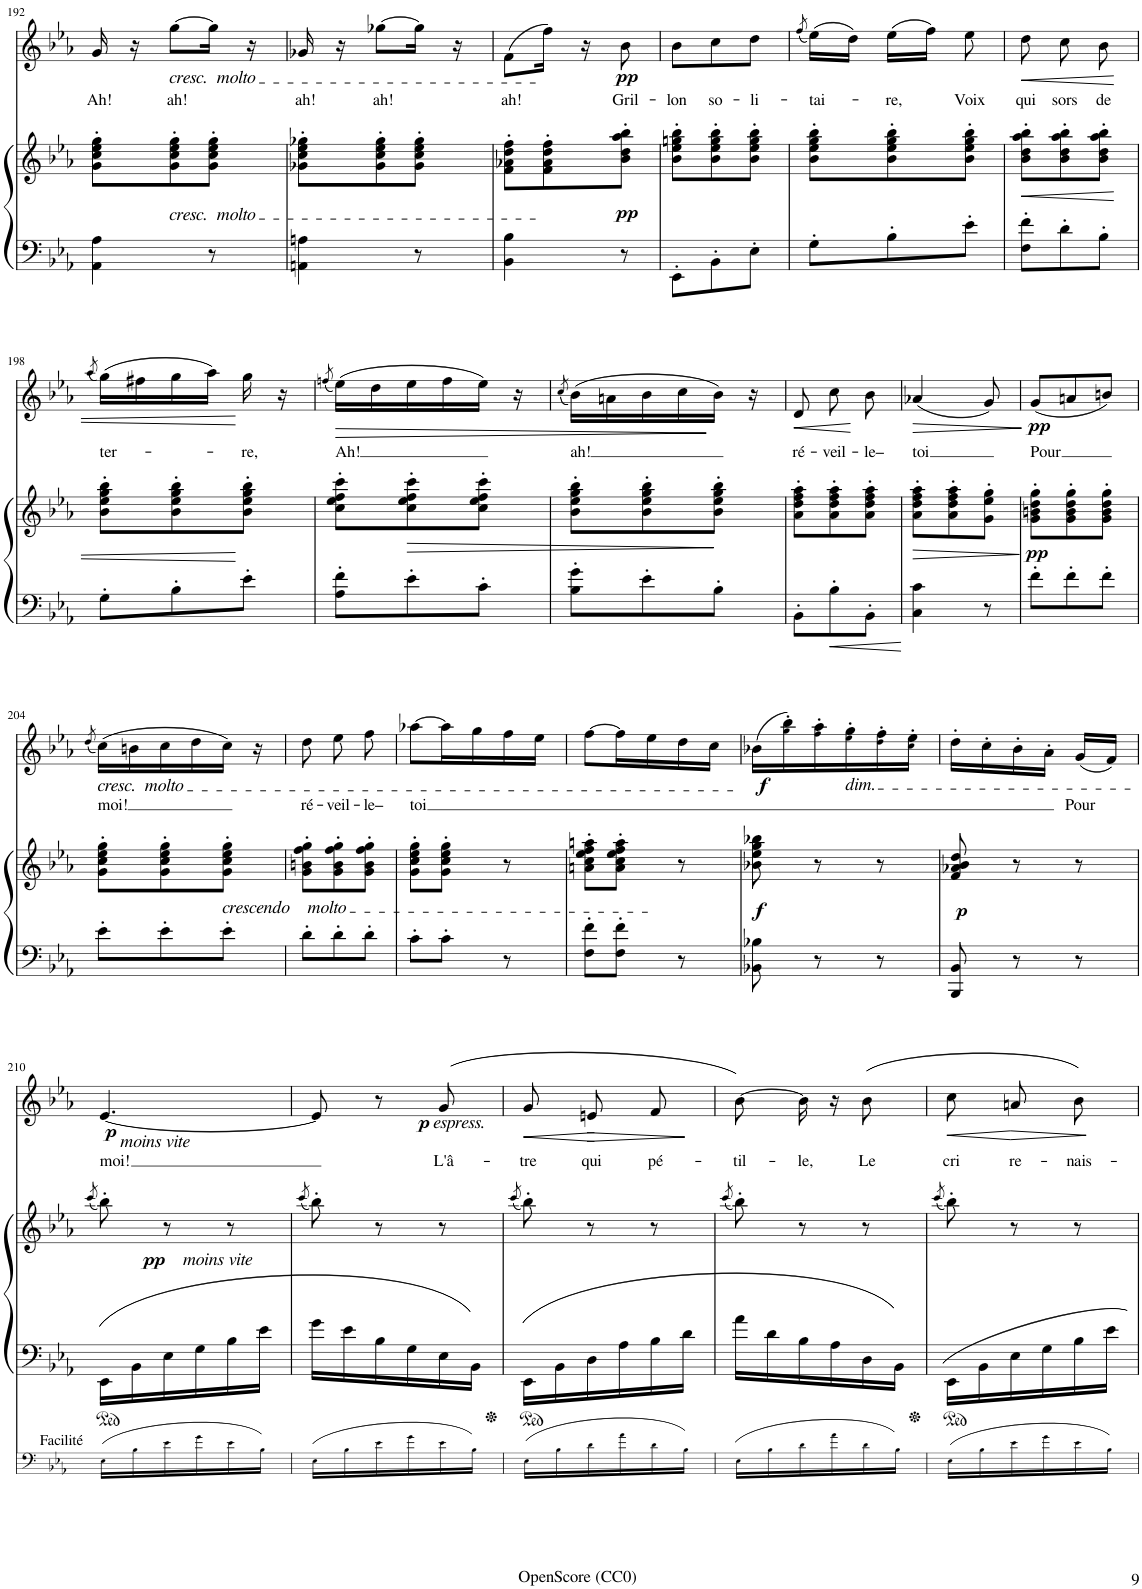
**kern	**kern	**kern	**dynam	**kern	**text	**dynam	**kern
*part4	*part3	*part3	*part3	*part2	*part2	*part2	*part1
*staff5	*staff4	*staff3	*staff3/4	*staff2	*staff2	*staff2	*staff1
*I"Facilité	*I"Piano	*	*	*I"Voice	*	*	*I"Soprano
*	*I'Pno	*	*	*	*	*	*
!!LO:PB:g=z
*clefG2	*clefF4	*clefG2	*	*clefG2	*	*	*clefG2
*k[b-e-a-]	*k[b-e-a-]	*k[b-e-a-]	*	*k[b-e-a-]	*	*	*k[]
*M3/8	*M3/8	*M3/8	*	*M3/8	*	*	*M3/8
=192	=192	=192	=192	=192	=192	=192	=192
!	!	!	!	!	!LO:LY:b	!	!
4.r	4AA-\ 4A-\	8g\' 8cc\' 8ee-\' 8gg\'L	.	16g/	Ah!	.	4.r
.	.	.	.	16r	.	.	.
!	!	!	!	!LO:TX:b:i:t=cresc.  molto	!	!	!
!	!	!LO:TX:b:i:t=cresc.  molto	!	!	!	!	!
!	!	!	!	!	!LO:LY:b	!	!
.	.	8g\' 8cc\' 8ee-\' 8gg\'	.	[8gg\L	ah!	.	.
.	8r	8g\' 8cc\' 8ee-\' 8gg\'J	.	16gg\Jk]	.	.	.
.	.	.	.	16r	.	.	.
=193	=193	=193	=193	=193	=193	=193	=193
!	!	!	!	!	!LO:LY:b	!	!
4.r	4AAn\ 4An\	8g-X\' 8cc\' 8ee-\' 8gg-X\'L	.	16g-X/	ah!	.	4.r
.	.	.	.	16r	.	.	.
!	!	!	!	!	!LO:LY:b	!	!
.	.	8g-\' 8cc\' 8ee-\' 8gg-\'	.	[8gg-X\L	ah!	.	.
.	8r	8g-\' 8cc\' 8ee-\' 8gg-\'J	.	16gg-\Jk]	.	.	.
.	.	.	.	16r	.	.	.
=194	=194	=194	=194	=194	=194	=194	=194
!	!	!	!	!	!LO:LY:b	!	!
4.r	4BB-\ 4B-\	8f\' 8a-X\' 8dd\' 8ff\'L	.	(8f\L	ah!	.	4.r
.	.	8f\' 8a-\' 8dd\' 8ff\'	.	16ff\Jk)	.	.	.
.	.	.	.	16r	.	.	.
!	!	!	!LO:DY:b	!	!LO:LY:b	!LO:DY:b	!
.	8r	8b-\' 8dd\' 8aa-\' 8bb-\'J	pp	8b-\	Gril-	pp	.
=195	=195	=195	=195	=195	=195	=195	=195
!	!	!	!	!	!LO:LY:b	!	!
4.r	8EE-'>\L	8b-\' 8ee-\' 8ggn\' 8bb-\'L	.	8b-\L	-lon	.	4.r
!	!	!	!	!	!LO:LY:b	!	!
.	8BB-'>\	8b-\' 8ee-\' 8gg\' 8bb-\'	.	8cc\	so-	.	.
!	!	!	!	!	!LO:LY:b	!	!
.	8E-'>\J	8b-\' 8ee-\' 8gg\' 8bb-\'J	.	8dd\J	-li-	.	.
=196	=196	=196	=196	=196	=196	=196	=196
.	.	.	.	(8qff/	.	.	.
!	!	!	!	!	!LO:LY:b	!	!
4.r	8G'\L	8b-\' 8ee-\' 8gg\' 8bb-\'L	.	(16ee-\LL)	tai-	.	4.r
.	.	.	.	16dd\JJ)	.	.	.
!	!	!	!	!	!LO:LY:b	!	!
.	8B-'\	8b-\' 8ee-\' 8gg\' 8bb-\'	.	(16ee-\LL	-re,	.	.
.	.	.	.	16ff\JJ)	.	.	.
!	!	!	!	!	!LO:LY:b	!	!
.	8e-'\J	8b-\' 8ee-\' 8gg\' 8bb-\'J	.	8ee-\	Voix	.	.
=197	=197	=197	=197	=197	=197	=197	=197
!	!	!	!LO:HP:b	!	!LO:LY:b	!LO:HP:b	!
4.r	8F\' 8f\'L	8b-\' 8dd\' 8aa-\' 8bb-\'L	<	8dd\	qui	<	4.r
!	!	!	!	!	!LO:LY:b	!	!
.	8d'\	8b-\' 8dd\' 8aa-\' 8bb-\'	.	8cc\	sors	.	.
!	!	!	!	!	!LO:LY:b	!	!
.	8B-'\J	8b-\' 8dd\' 8aa-\' 8bb-\'J	.	8b-\	de	.	.
!!LO:LB:g=z
=198	=198	=198	=198	=198	=198	=198	=198
.	.	.	.	(8qaa-/	.	.	.
!	!	!	!	!	!LO:LY:b	!	!
4.r	8G'\L	8b-\' 8ee-\' 8gg\' 8bb-\'L	.	(16gg\LL)	ter-	.	4.r
.	.	.	.	16ff#X\	.	.	.
.	8B-'\	8b-\' 8ee-\' 8gg\' 8bb-\'	.	16gg\	.	.	.
.	.	.	.	16aa-\JJ)	.	.	.
!	!	!	!	!	!LO:LY:b	!	!
.	8e-'\J	8b-\' 8ee-\' 8gg\' 8bb-\'J	[	16gg\	-re,	[	.
.	.	.	.	16r	.	.	.
=199	=199	=199	=199	=199	=199	=199	=199
.	.	.	.	(8qffn/	.	.	.
!	!	!	!	!	!LO:LY:b	!	!
4.r	8A-\' 8f\'L	8cc\' 8ee-\' 8ff\' 8ccc\'L	.	(16ee-\LL)	Ah!	.	4.r
.	.	.	.	16dd\	.	.	.
!	!	!	!LO:HP:b	!	!	!	!
.	8e-'\	8cc\' 8ee-\' 8ff\' 8ccc\'	>	16ee-\	.	.	.
.	.	.	.	16ff\	.	.	.
.	8c'\J	8cc\' 8ee-\' 8ff\' 8ccc\'J	.	16ee-\JJ)	.	.	.
.	.	.	.	16r	.	.	.
=200	=200	=200	=200	=200	=200	=200	=200
.	.	.	.	(8qcc/	.	.	.
!	!	!	!	!	!LO:LY:b	!	!
4.r	8B-\' 8g\'L	8b-\' 8ee-\' 8gg\' 8bb-\'L	.	(16b-\LL)	-ah!	.	4.r
.	.	.	.	16an\	.	.	.
.	8e-'\	8b-\' 8ee-\' 8gg\' 8bb-\'	.	16b-\	.	.	.
.	.	.	.	16cc\	.	.	.
.	8B-'\J	8b-\' 8ee-\' 8gg\' 8bb-\'J	]	16b-\JJ)	.	.	.
.	.	.	.	16r	.	.	.
=201	=201	=201	=201	=201	=201	=201	=201
!	!	!	!	!	!LO:LY:b	!LO:HP:b	!
4.r	8BB-'\L	8a-\' 8dd\' 8ff\' 8aa-\'L	.	8d/	ré-	<	4.r
!	!	!	!	!	!LO:LY:b	!	!
.	8B-'\	8a-\' 8dd\' 8ff\' 8aa-\'	.	8cc\	-veil-	.	.
!	!	!	!	!	!LO:LY:b	!	!
.	8BB-'\J	8a-\' 8dd\' 8ff\' 8aa-\'J	.	8b-\	-le–	[	.
=202	=202	=202	=202	=202	=202	=202	=202
!	!	!	!LO:HP:b	!	!LO:LY:b	!LO:HP:b	!
4.r	4C\ 4c\	8a-\' 8dd\' 8ff\' 8aa-\'L	>	(4a-X/	toi	>	4.r
.	.	8a-\' 8dd\' 8ff\' 8aa-\'	.	.	.	.	.
.	8r	8g\' 8ee-\' 8gg\'J	.	8g/)	.	.	.
.	.	.	]	.	.	]	.
=203	=203	=203	=203	=203	=203	=203	=203
!	!	!	!LO:DY:b	!	!LO:LY:b	!LO:DY:b	!
4.r	8f'\L	8g\' 8bn\' 8dd\' 8gg\'L	pp	(8g/L	Pour	pp	4.r
.	8f'\	8g\' 8b\' 8dd\' 8gg\'	.	8an/	.	.	.
.	8f'\J	8g\' 8b\' 8dd\' 8gg\'J	.	8bn/J)	.	.	.
!!LO:LB:g=z
=204	=204	=204	=204	=204	=204	=204	=204
.	.	.	.	(8qdd/	.	.	.
!	!	!	!	!LO:TX:b:i:t=cresc.  molto	!	!	!
!	!	!	!	!	!LO:LY:b	!	!
4.r	8e-'\L	8g\' 8cc\' 8ee-\' 8gg\'L	.	(16cc\LL)	moi!	.	4.r
.	.	.	.	16bn\	.	.	.
.	8e-'\	8g\' 8cc\' 8ee-\' 8gg\'	.	16cc\	.	.	.
.	.	.	.	16dd\	.	.	.
!	!	!LO:TX:b:i:t=crescendo    molto	!	!	!	!	!
.	8e-'\J	8g\' 8cc\' 8ee-\' 8gg\'J	.	16cc\JJ)	.	.	.
.	.	.	.	16r	.	.	.
=205	=205	=205	=205	=205	=205	=205	=205
!	!	!	!	!	!LO:LY:b	!	!
4.r	8d'\L	8g\' 8bn\' 8ff\' 8gg\'L	.	8dd\	ré-	.	4.r
!	!	!	!	!	!LO:LY:b	!	!
.	8d'\	8g\' 8b\' 8ff\' 8gg\'	.	8ee-\	-veil-	.	.
!	!	!	!	!	!LO:LY:b	!	!
.	8d'\J	8g\' 8b\' 8ff\' 8gg\'J	.	8ff\	-le–	.	.
=206	=206	=206	=206	=206	=206	=206	=206
!	!	!	!	!	!LO:LY:b	!	!
4.r	8c'\L	8g\' 8cc\' 8ee-\' 8gg\'L	.	[8aa-X\L	toi	.	4.r
.	8c'\J	8g\' 8cc\' 8ee-\' 8gg\'J	.	16aa-\L]	.	.	.
.	.	.	.	16gg\	.	.	.
.	8r	8r	.	16ff\	.	.	.
.	.	.	.	16ee-\JJ	.	.	.
=207	=207	=207	=207	=207	=207	=207	=207
4.r	8F\' 8f\'L	8an\' 8cc\' 8ee-\' 8ff\' 8aan\'L	.	[8ff\L	.	.	4.r
.	8F\' 8f\'J	8a\' 8cc\' 8ee-\' 8ff\' 8aa\'J	.	16ff\L]	.	.	.
.	.	.	.	16ee-\	.	.	.
.	8r	8r	.	16dd\	.	.	.
.	.	.	.	16cc\JJ	.	.	.
=208	=208	=208	=208	=208	=208	=208	=208
!	!	!	!LO:DY:b	!	!	!LO:DY:b	!
4.r	8BB-X\ 8B-X\	8b-X\ 8ee-\ 8gg\ 8bb-X\	f	(16b-X\LL	.	f	4.r
.	.	.	.	16gg\' 16bb-\')	.	.	.
.	8r	8r	.	16ff\' 16aa-\'	.	.	.
!	!	!	!	!LO:TX:b:i:t=dim.	!	!	!
.	.	.	.	16ee-\' 16gg\'	.	.	.
.	8r	8r	.	16dd\' 16ff\'	.	.	.
.	.	.	.	16cc\' 16ee-\'JJ	.	.	.
=209	=209	=209	=209	=209	=209	=209	=209
!	!	!	!LO:DY:b	!	!	!	!
4.r	8BBB-/ 8BB-/	8f/ 8a-X/ 8b-/ 8dd/	p	16dd'\LL	.	.	4.r
.	.	.	.	16cc'\	.	.	.
.	8r	8r	.	16b-'\	.	.	.
.	.	.	.	16a-'\JJ	.	.	.
!	!	!	!	!	!LO:LY:b	!	!
.	8r	8r	.	(16g/LL	Pour	.	.
.	.	.	.	16f/JJ)	.	.	.
!!LO:LB:g=z
=210	=210	=210	=210	=210	=210	=210	=210
*clefF4	*	*	*	*	*	*	*
.	.	(8qccc/	.	.	.	.	.
!	!	!	!	!LO:TX:b:i:t=moins vite	!	!	!
!	!LO:TX:b:t=Facilité	!	!	!	!	!	!
!	!	!	!LO:DY:b	!	!LO:LY:b	!	!
!	!	!	!LO:DY:n=1:b	!	!	!LO:DY:b	!
(16E-\LL	16EE-\LL	8bb-'\)	pp other-dynamics	[4.e-/	moi!	p	4.r
16B-\	16BB-\	.	.	.	.	.	.
16e-\	16E-\	8r	.	.	.	.	.
16g\	16G\	.	.	.	.	.	.
16e-\	16B-\	8r	.	.	.	.	.
16B-\JJ)	16e-\JJ	.	.	.	.	.	.
=211	=211	=211	=211	=211	=211	=211	=211
.	.	(8qccc/	.	.	.	.	.
(16E-\LL	16g\LL	8bb-'\)	.	8e-/]	.	.	4.r
16B-\	16e-\	.	.	.	.	.	.
16e-\	16B-\	8r	.	8r	.	.	.
16g\	16G\	.	.	.	.	.	.
!	!	!	!	!LO:TX:b:i:t=espress.	!	!	!
!	!	!	!	!	!LO:LY:b	!LO:DY:b	!
16e-\	16E-\	8r	.	(8g/	L'â-	p	.
16B-\JJ)	16BB-\JJ	.	.	.	.	.	.
=212	=212	=212	=212	=212	=212	=212	=212
.	.	(8qccc/	.	.	.	.	.
!	!	!	!	!	!LO:LY:b	!LO:HP:b	!
(16E-\LL	16EE-\LL	8bb-'\)	.	8g/	-tre	<	4.r
16B-\	16BB-\	.	.	.	.	.	.
!	!	!	!	!	!LO:LY:b	!LO:HP:n=1:b	!
16d\	16D\	8r	.	8en/	qui	[ >	.
16a-\	16A-\	.	.	.	.	.	.
!	!	!	!	!	!LO:LY:b	!	!
16d\	16B-\	8r	.	8f/	pé-	.	.
16B-\JJ)	16d\JJ	.	.	.	.	.	.
.	.	.	.	.	.	]	.
=213	=213	=213	=213	=213	=213	=213	=213
.	.	(8qccc/	.	.	.	.	.
!	!	!	!	!	!LO:LY:b	!	!
(16E-\LL	16a-\LL	8bb-'\)	.	[8b-\)	-til-	.	4.r
16B-\	16d\	.	.	.	.	.	.
!	!	!	!	!	!LO:LY:b	!	!
16d\	16B-\	8r	.	16b-\]	-le,	.	.
16a-\	16A-\	.	.	16r	.	.	.
!	!	!	!	!	!LO:LY:b	!	!
16d\	16D\	8r	.	(8b-\	Le	.	.
16B-\JJ)	16BB-\JJ	.	.	.	.	.	.
=214	=214	=214	=214	=214	=214	=214	=214
.	.	(8qccc/	.	.	.	.	.
!	!	!	!	!	!LO:LY:b	!LO:HP:b	!
(16E-\LL	16EE-\LL	8bb-'\)	.	8cc\	cri	<	4.r
16B-\	16BB-\	.	.	.	.	.	.
!	!	!	!	!	!LO:LY:b	!LO:HP:n=1:b	!
16e-\	16E-\	8r	.	8an/	re-	[ >	.
16g\	16G\	.	.	.	.	.	.
!	!	!	!	!	!LO:LY:b	!	!
16e-\	16B-\	8r	.	8b-\)	-nais-	.	.
16B-\JJ)	16e-\JJ	.	.	.	.	.	.
.	.	.	.	.	.	]	.
=	=	=	=	=	=	=	=
*-	*-	*-	*-	*-	*-	*-	*-
